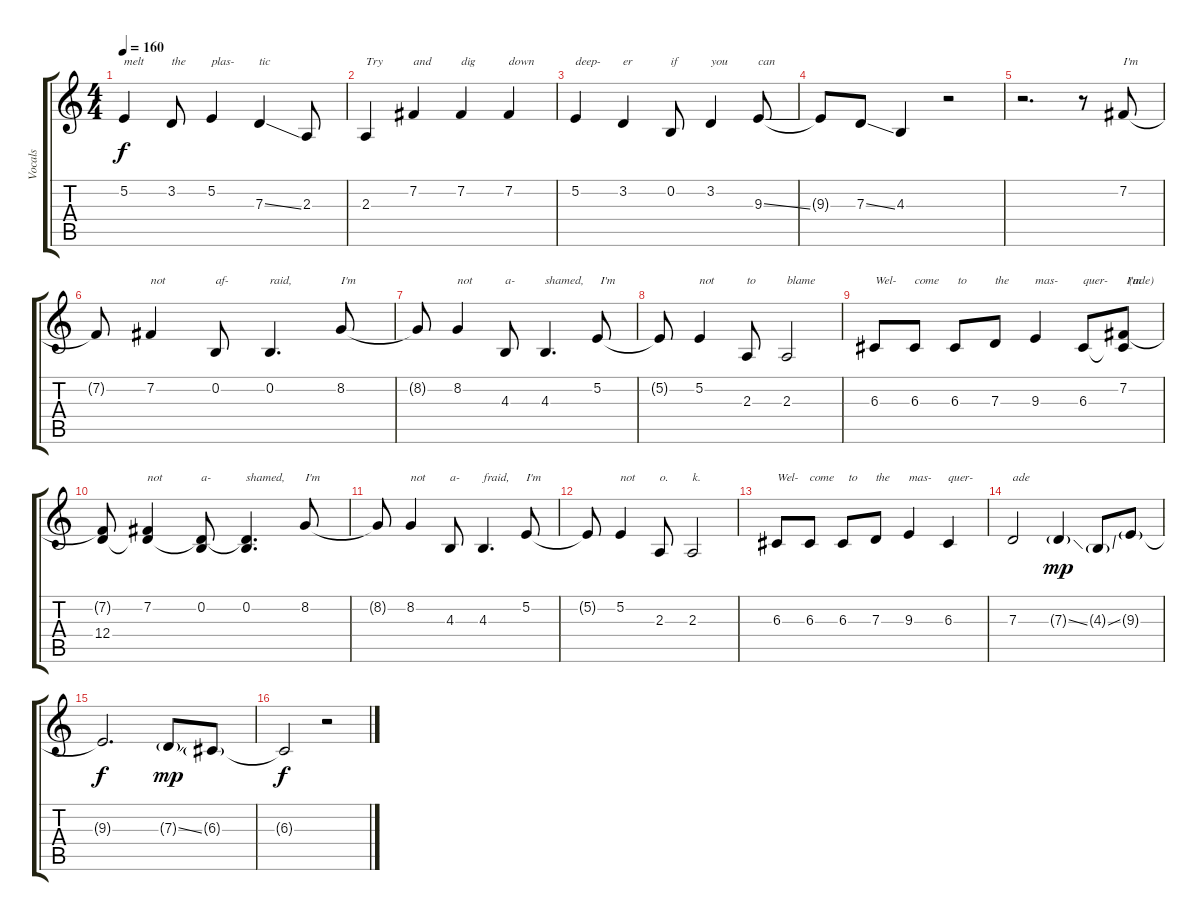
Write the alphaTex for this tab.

\track ("Vocals" "Vocals") {instrument synthvoice}
\staff {score tabs}
\tuning (E4 B3 G3 D3 A2 E2) {hide}
\ts (4 4)
\tempo 160
\clef g2
\ks c
5.2.4{txt "melt" dy f} 3.2.8{txt "the"} 5.2.4{txt "plas-"} 7.3{ss}.4{txt "tic"} 2.3.8 |
2.3.4{txt "Try"} 7.2.4{txt "and"} 7.2.4{txt "dig"} 7.2.4{txt "down"} |
5.2.4{txt "deep-"} 3.2.4{txt "er"} 0.2.8{txt "if"} 3.2.4{txt "you"} 9.3{ss}.8{txt "can"} |
9.3{t}.8 7.3{ss}.8 4.3.4 r.2 |
r.2{d} r.8 7.2.8{txt "I'm"} |
7.2{t}.8 7.2.4{txt "not"} 0.2.8{txt "af-"} 0.2.4{d txt "raid,"} 8.2.8{txt "I'm"} |
8.2{t}.8 8.2.4{txt "not"} 4.3.8{txt "a-"} 4.3.4{d txt "shamed,"} 5.2.8{txt " I'm"} |
5.2{t}.8 5.2.4{txt "not"} 2.3.8{txt "to"} 2.3.2{txt "blame"} |
6.3.8{txt "Wel-"} 6.3.8{txt "come"} 6.3.8{txt " to"} 7.3.8{txt "the"} 9.3.4{txt "mas-"} 6.3.8{txt "quer-       (ade)"} (7.2 6.3{t}).8{txt " I'm"} |
(7.2{t} 12.4).8 (7.2 12.4{t}).4{txt "not"} (0.2 12.4{t}).8{txt "a-"} (0.2 12.4{t}).4{d txt "shamed,"} 8.2.8{txt "I'm"} |
8.2{t}.8 8.2.4{txt "not"} 4.3.8{txt "a-"} 4.3.4{d txt "fraid,"} 5.2.8{txt "I'm"} |
5.2{t}.8 5.2.4{txt "not"} 2.3.8{txt "o."} 2.3.2{txt "k."} |
6.3.8{txt "Wel-"} 6.3.8{txt "come"} 6.3.8{txt "  to"} 7.3.8{txt "the"} 9.3.4{txt "mas-"} 6.3.4{txt "quer-"} |
7.3.2{txt "ade"} 7.3{ss g}.4{dy mp} 4.3{ss g}.8 9.3{g}.8 |
9.3{t}.2{d dy f} 7.3{ss g}.8{dy mp} 6.3{g}.8 |
6.3{t}.2{dy f} r.2
